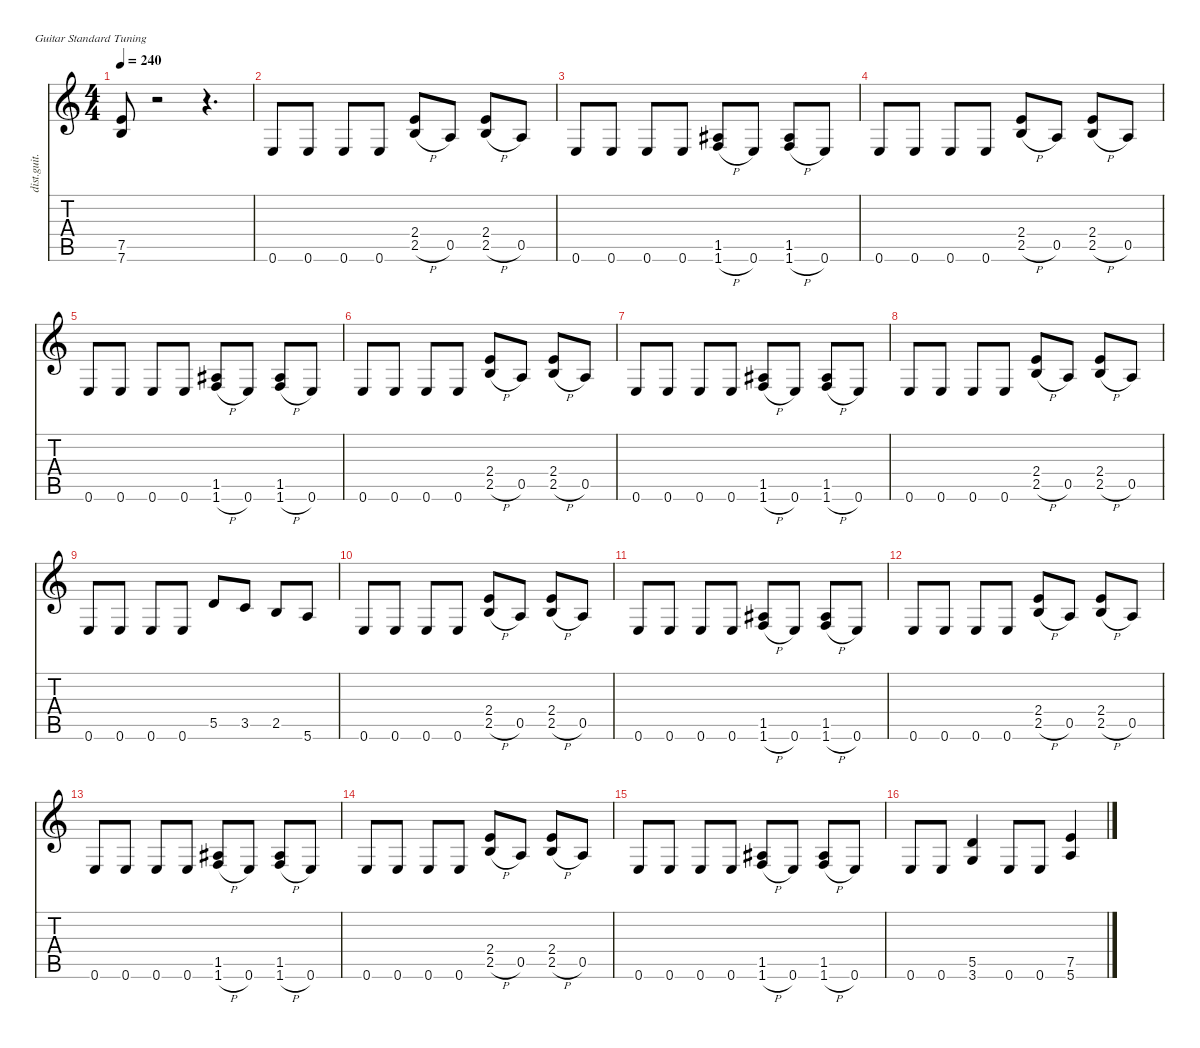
\defaultSystemsLayout 4
\hideDynamics
\bracketExtendMode nobrackets
\track ("loe 2" "dist.guit.") {instrument distortionguitar}
\staff {score tabs}
\tuning (E4 B3 G3 D3 A2 E2)
\ts (4 4)
\tempo 240
\clef g2
\ks c
(7.5 7.6).8{dy f beam Up} r.2{beam Down} r.4{d beam Down} |
0.6.8{beam Up} 0.6.8{beam Up} 0.6.8{beam Up} 0.6.8{beam Up} (2.4 2.5{h}).8{beam Up} 0.5.8{beam Up} (2.4 2.5{h}).8{beam Up} 0.5.8{beam Up} |
0.6.8{beam Up} 0.6.8{beam Up} 0.6.8{beam Up} 0.6.8{beam Up} (1.5{acc #} 1.6{h}).8{beam Up} 0.6.8{beam Up} (1.5{acc #} 1.6{h}).8{beam Up} 0.6.8{beam Up} |
0.6.8{beam Up} 0.6.8{beam Up} 0.6.8{beam Up} 0.6.8{beam Up} (2.4 2.5{h}).8{beam Up} 0.5.8{beam Up} (2.4 2.5{h}).8{beam Up} 0.5.8{beam Up} |
0.6.8{beam Up} 0.6.8{beam Up} 0.6.8{beam Up} 0.6.8{beam Up} (1.5{acc #} 1.6{h}).8{beam Up} 0.6.8{beam Up} (1.5{acc #} 1.6{h}).8{beam Up} 0.6.8{beam Up} |
0.6.8{beam Up} 0.6.8{beam Up} 0.6.8{beam Up} 0.6.8{beam Up} (2.4 2.5{h}).8{beam Up} 0.5.8{beam Up} (2.4 2.5{h}).8{beam Up} 0.5.8{beam Up} |
0.6.8{beam Up} 0.6.8{beam Up} 0.6.8{beam Up} 0.6.8{beam Up} (1.5{acc #} 1.6{h}).8{beam Up} 0.6.8{beam Up} (1.5{acc #} 1.6{h}).8{beam Up} 0.6.8{beam Up} |
0.6.8{beam Up} 0.6.8{beam Up} 0.6.8{beam Up} 0.6.8{beam Up} (2.4 2.5{h}).8{beam Up} 0.5.8{beam Up} (2.4 2.5{h}).8{beam Up} 0.5.8{beam Up} |
0.6.8{beam Up} 0.6.8{beam Up} 0.6.8{beam Up} 0.6.8{beam Up} 5.5.8{beam Up} 3.5.8{beam Up} 2.5.8{beam Up} 5.6.8{beam Up} |
0.6.8{beam Up} 0.6.8{beam Up} 0.6.8{beam Up} 0.6.8{beam Up} (2.4 2.5{h}).8{beam Up} 0.5.8{beam Up} (2.4 2.5{h}).8{beam Up} 0.5.8{beam Up} |
0.6.8{beam Up} 0.6.8{beam Up} 0.6.8{beam Up} 0.6.8{beam Up} (1.5{acc #} 1.6{h}).8{beam Up} 0.6.8{beam Up} (1.5{acc #} 1.6{h}).8{beam Up} 0.6.8{beam Up} |
0.6.8{beam Up} 0.6.8{beam Up} 0.6.8{beam Up} 0.6.8{beam Up} (2.4 2.5{h}).8{beam Up} 0.5.8{beam Up} (2.4 2.5{h}).8{beam Up} 0.5.8{beam Up} |
0.6.8{beam Up} 0.6.8{beam Up} 0.6.8{beam Up} 0.6.8{beam Up} (1.5{acc #} 1.6{h}).8{beam Up} 0.6.8{beam Up} (1.5{acc #} 1.6{h}).8{beam Up} 0.6.8{beam Up} |
0.6.8{beam Up} 0.6.8{beam Up} 0.6.8{beam Up} 0.6.8{beam Up} (2.4 2.5{h}).8{beam Up} 0.5.8{beam Up} (2.4 2.5{h}).8{beam Up} 0.5.8{beam Up} |
0.6.8{beam Up} 0.6.8{beam Up} 0.6.8{beam Up} 0.6.8{beam Up} (1.5{acc #} 1.6{h}).8{beam Up} 0.6.8{beam Up} (1.5{acc #} 1.6{h}).8{beam Up} 0.6.8{beam Up} |
0.6.8{beam Up} 0.6.8{beam Up} (5.5 3.6).4{beam Up} 0.6.8{beam Up} 0.6.8{beam Up} (7.5 5.6).4{beam Up}
